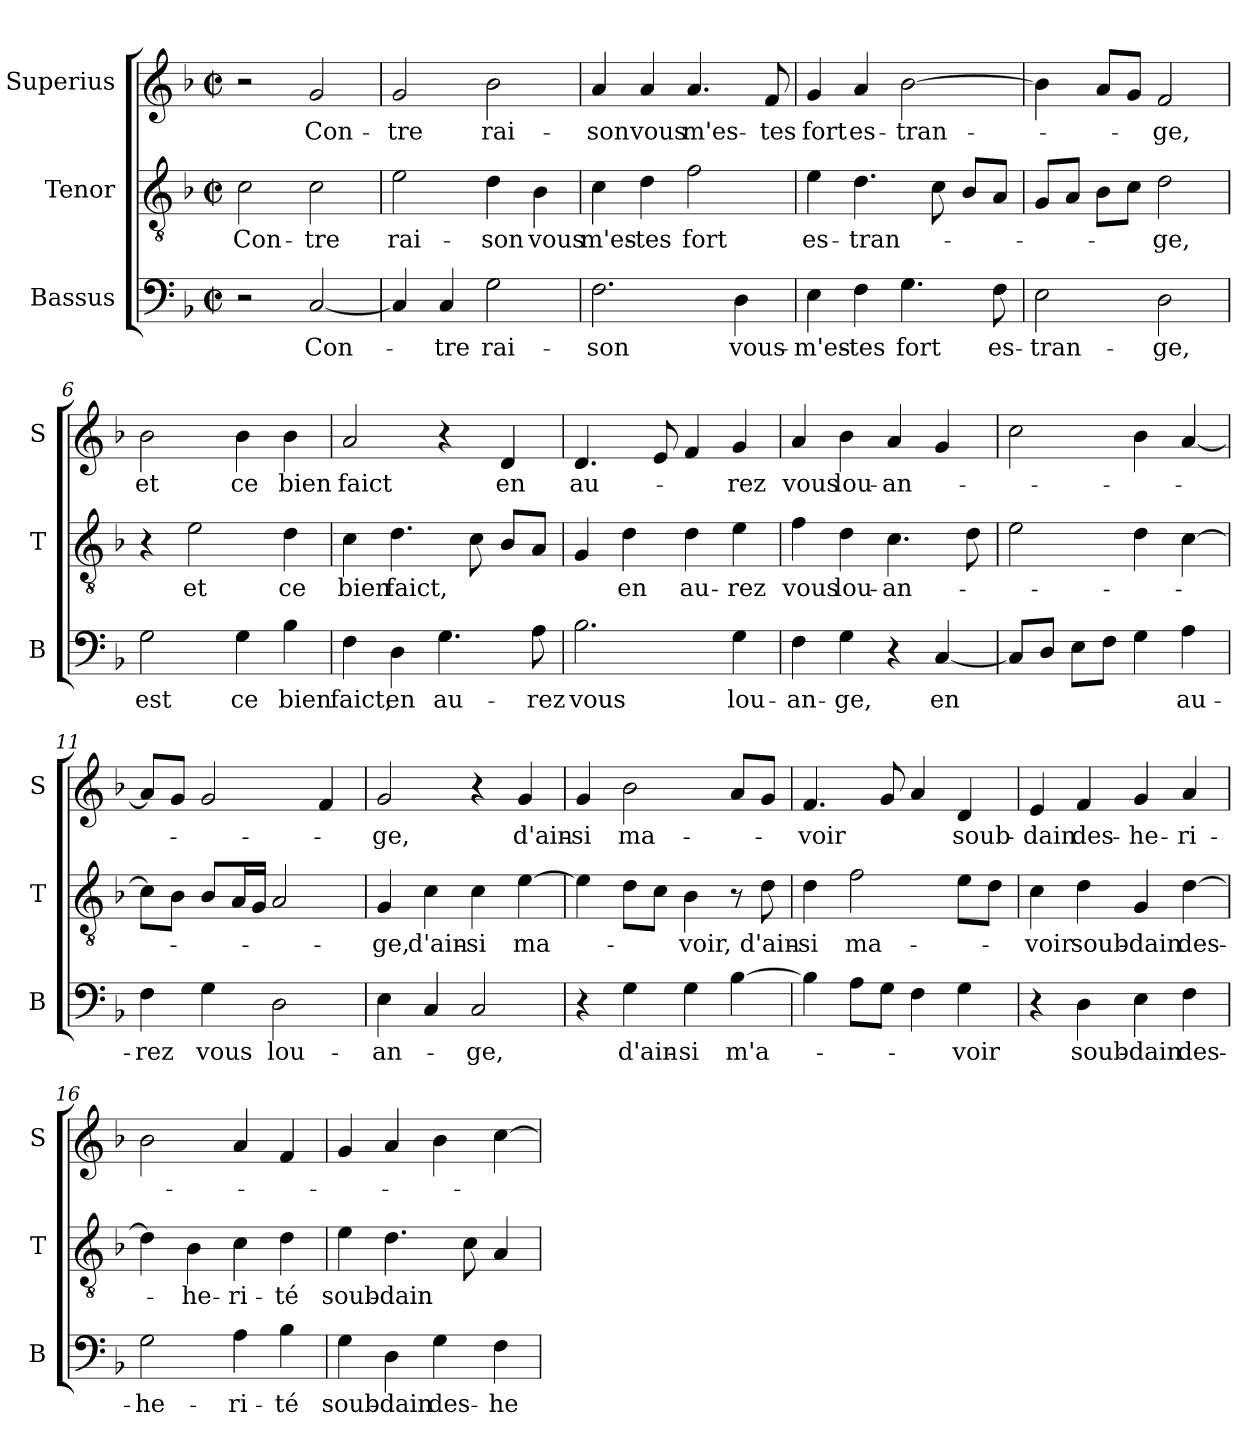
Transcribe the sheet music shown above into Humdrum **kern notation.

**kern	**text	**kern	**text	**kern	**text
*part3	*part3	*part2	*part2	*part1	*part1
*staff3	*staff3	*staff2	*staff2	*staff1	*staff1
*I"Bassus	*	*I"Tenor	*	*I"Superius	*
*I'B	*	*I'T	*	*I'S	*
*clefF4	*	*clefGv2	*	*clefG2	*
*k[b-]	*	*k[b-]	*	*k[b-]	*
*F:	*	*F:	*	*F:	*
*M2/2	*	*M2/2	*	*M2/2	*
*met(c|)	*	*met(c|)	*	*met(c|)	*
=1	=1	=1	=1	=1	=1
!	!	!	!LO:LY:b	!	!
2r	.	2c\	Con-	2r	.
!	!LO:LY:b	!	!LO:LY:b	!	!LO:LY:b
[2C/	Con-	2c\	-tre	2g/	Con-
=2	=2	=2	=2	=2	=2
!	!	!	!LO:LY:b	!	!LO:LY:b
4C/]	.	2e\	rai-	2g/	-tre
!	!LO:LY:b	!	!	!	!
4C/	-tre	.	.	.	.
!	!LO:LY:b	!	!LO:LY:b	!	!LO:LY:b
2G\	rai-	4d\	-son	2b-\	rai-
!	!	!	!LO:LY:b	!	!
.	.	4B-\	vous	.	.
=3	=3	=3	=3	=3	=3
!	!LO:LY:b	!	!LO:LY:b	!	!LO:LY:b
2.F\	-son	4c\	m'es-	4a/	-son
!	!	!	!LO:LY:b	!	!LO:LY:b
.	.	4d\	-tes	4a/	vous
!	!	!	!LO:LY:b	!	!LO:LY:b
.	.	2f\	fort	4.a/	m'es-
!	!LO:LY:b	!	!	!	!
4D\	vous-	.	.	.	.
!	!	!	!	!	!LO:LY:b
.	.	.	.	8f/	-tes
=4	=4	=4	=4	=4	=4
!	!LO:LY:b	!	!LO:LY:b	!	!LO:LY:b
4E\	-m'es-	4e\	es-	4g/	fort
!	!LO:LY:b	!	!LO:LY:b	!	!LO:LY:b
4F\	-tes	4.d\	-tran-	4a/	es-
!	!LO:LY:b	!	!	!	!LO:LY:b
4.G\	fort	.	.	[2b-\	-tran-
.	.	8c\	.	.	.
.	.	8B-/L	.	.	.
!	!LO:LY:b	!	!	!	!
8F\	es-	8A/J	.	.	.
!!LO:LB:g=z
=5	=5	=5	=5	=5	=5
!	!LO:LY:b	!	!	!	!
2E\	-tran-	8G/L	.	4b-\]	.
.	.	8A/J	.	.	.
.	.	8B-\L	.	8a/L	.
.	.	8c\J	.	8g/J	.
!	!LO:LY:b	!	!LO:LY:b	!	!LO:LY:b
2D\	-ge,	2d\	-ge,	2f/	-ge,
=6	=6	=6	=6	=6	=6
!	!LO:LY:b	!	!	!	!LO:LY:b
2G\	est	4r	.	2b-\	et
!	!	!	!LO:LY:b	!	!
.	.	2e\	et	.	.
!	!LO:LY:b	!	!	!	!LO:LY:b
4G\	ce	.	.	4b-\	ce
!	!LO:LY:b	!	!LO:LY:b	!	!LO:LY:b
4B-\	bien	4d\	ce	4b-\	bien
=7	=7	=7	=7	=7	=7
!	!LO:LY:b	!	!LO:LY:b	!	!LO:LY:b
4F\	faict,	4c\	bien	2a/	faict
!	!LO:LY:b	!	!LO:LY:b	!	!
4D\	en	4.d\	faict,	.	.
!	!LO:LY:b	!	!	!	!
4.G\	au-	.	.	4r	.
.	.	8c\	.	.	.
!	!	!	!	!	!LO:LY:b
.	.	8B-/L	.	4d/	en
!	!LO:LY:b	!	!	!	!
8A\	-rez	8A/J	.	.	.
=8	=8	=8	=8	=8	=8
!	!LO:LY:b	!	!	!	!LO:LY:b
2.B-\	vous	4G/	.	4.d/	au-
!	!	!	!LO:LY:b	!	!
.	.	4d\	en	.	.
.	.	.	.	8e/	.
!	!	!	!LO:LY:b	!	!
.	.	4d\	au-	4f/	.
!	!LO:LY:b	!	!LO:LY:b	!	!LO:LY:b
4G\	lou-	4e\	-rez	4g/	-rez
!!LO:LB:g=z
=9	=9	=9	=9	=9	=9
!	!LO:LY:b	!	!LO:LY:b	!	!LO:LY:b
4F\	-an-	4f\	vous	4a/	vous
!	!LO:LY:b	!	!LO:LY:b	!	!LO:LY:b
4G\	-ge,	4d\	lou-	4b-\	lou-
!	!	!	!LO:LY:b	!	!LO:LY:b
4r	.	4.c\	-an-	4a/	-an-
!	!LO:LY:b	!	!	!	!
[4C/	en	.	.	4g/	.
.	.	8d\	.	.	.
=10	=10	=10	=10	=10	=10
8C/L]	.	2e\	.	2cc\	.
8D/J	.	.	.	.	.
8E\L	.	.	.	.	.
8F\J	.	.	.	.	.
4G\	.	4d\	.	4b-\	.
!	!LO:LY:b	!	!	!	!
4A\	au-	[4c\	.	[4a/	.
=11	=11	=11	=11	=11	=11
!	!LO:LY:b	!	!	!	!
4F\	-rez	8c\L]	.	8a/L]	.
.	.	8B-\J	.	8g/J	.
!	!LO:LY:b	!	!	!	!
4G\	vous	8B-/L	.	2g/	.
.	.	16A/L	.	.	.
.	.	16G/JJ	.	.	.
!	!LO:LY:b	!	!	!	!
2D\	lou-	2A/	.	.	.
.	.	.	.	4f/	.
=12	=12	=12	=12	=12	=12
!	!LO:LY:b	!	!LO:LY:b	!	!LO:LY:b
4E\	-an-	4G/	-ge,	2g/	-ge,
!	!	!	!LO:LY:b	!	!
4C/	.	4c\	d'ain-	.	.
!	!LO:LY:b	!	!LO:LY:b	!	!
2C/	-ge,	4c\	-si	4r	.
!	!	!	!LO:LY:b	!	!LO:LY:b
.	.	[4e\	ma-	4g/	d'ain-
!!LO:LB:g=z
=13	=13	=13	=13	=13	=13
!	!	!	!	!	!LO:LY:b
4r	.	4e\]	.	4g/	-si
!	!LO:LY:b	!	!	!	!LO:LY:b
4G\	d'ain-	8d\L	.	2b-\	ma-
.	.	8c\J	.	.	.
!	!LO:LY:b	!	!LO:LY:b	!	!
4G\	-si	4B-\	-voir,	.	.
!	!LO:LY:b	!	!	!	!
[4B-\	m'a-	8r	.	8a/L	.
!	!	!	!LO:LY:b	!	!
.	.	8d\	d'ain-	8g/J	.
=14	=14	=14	=14	=14	=14
!	!	!	!LO:LY:b	!	!LO:LY:b
4B-\]	.	4d\	-si	4.f/	-voir
!	!	!	!LO:LY:b	!	!
8A\L	.	2f\	ma-	.	.
8G\J	.	.	.	8g/	.
4F\	.	.	.	4a/	.
!	!LO:LY:b	!	!	!	!LO:LY:b
4G\	-voir	8e\L	.	4d/	soub-
.	.	8d\J	.	.	.
=15	=15	=15	=15	=15	=15
!	!	!	!LO:LY:b	!	!LO:LY:b
4r	.	4c\	-voir	4e/	-dain
!	!LO:LY:b	!	!LO:LY:b	!	!LO:LY:b
4D\	soub-	4d\	soub-	4f/	des-
!	!LO:LY:b	!	!LO:LY:b	!	!LO:LY:b
4E\	-dain	4G/	-dain	4g/	-he-
!	!LO:LY:b	!	!LO:LY:b	!	!LO:LY:b
4F\	des-	[4d\	des-	4a/	-ri-
=16	=16	=16	=16	=16	=16
!	!LO:LY:b	!	!	!	!
2G\	-he-	4d\]	.	2b-\	.
!	!	!	!LO:LY:b	!	!
.	.	4B-\	-he-	.	.
!	!LO:LY:b	!	!LO:LY:b	!	!
4A\	-ri-	4c\	-ri-	4a/	.
!	!LO:LY:b	!	!LO:LY:b	!	!
4B-\	-té	4d\	-té	4f/	.
!!LO:PB:g=z
=17	=17	=17	=17	=17	=17
!	!LO:LY:b	!	!LO:LY:b	!	!
4G\	soub-	4e\	soub-	4g/	.
!	!LO:LY:b	!	!LO:LY:b	!	!
4D\	-dain	4.d\	-dain	4a/	.
!	!LO:LY:b	!	!	!	!
4G\	des-	.	.	4b-\	.
.	.	8c\	.	.	.
!	!LO:LY:b	!	!	!	!
4F\	-he-	4A/	.	[4cc\	.
=	=	=	=	=	=
*-	*-	*-	*-	*-	*-
